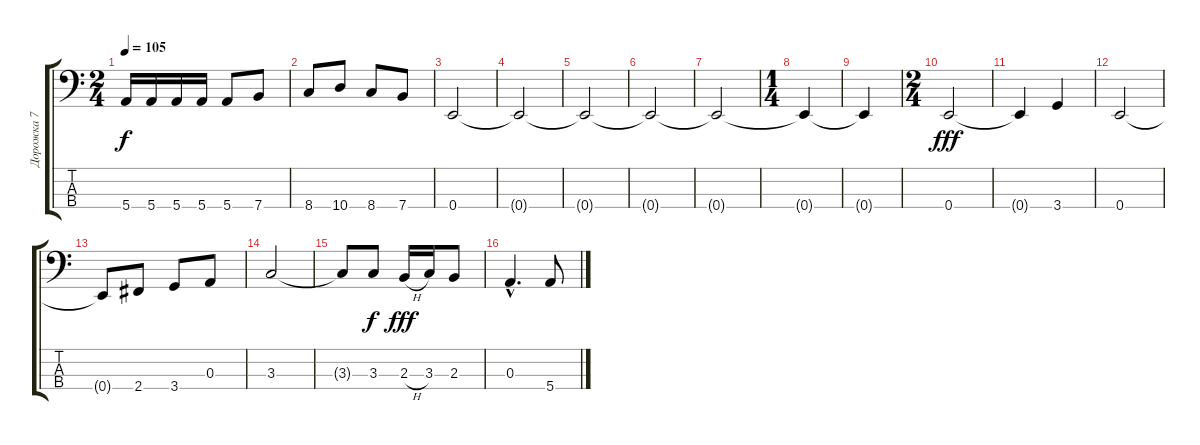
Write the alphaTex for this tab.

\track ("Дорожка 7" "Дорожка 7") {instrument electricbassfinger}
\staff {score tabs}
\tuning (G2 D2 A1 E1) {hide}
\ts (2 4)
\tempo 105
\clef f4
\ks c
5.4.16{dy f} 5.4.16 5.4.16 5.4.16 5.4.8 7.4.8 |
8.4.8 10.4.8 8.4.8 7.4.8 |
0.4.2 |
0.4{t}.2 |
0.4{t}.2 |
0.4{t}.2 |
0.4{t}.2 |
\ts (1 4)
0.4{t}.4 |
0.4{t}.4 |
\ts (2 4)
0.4.2{dy fff} |
0.4{t}.4 3.4.4 |
0.4.2 |
0.4{t}.8 2.4.8 3.4.8 0.3.8 |
3.3.2 |
3.3{t}.8 3.3.8{dy f} 2.3{h}.16{dy fff} 3.3.16 2.3.8 |
0.3{hac}.4{d} 5.4.8
